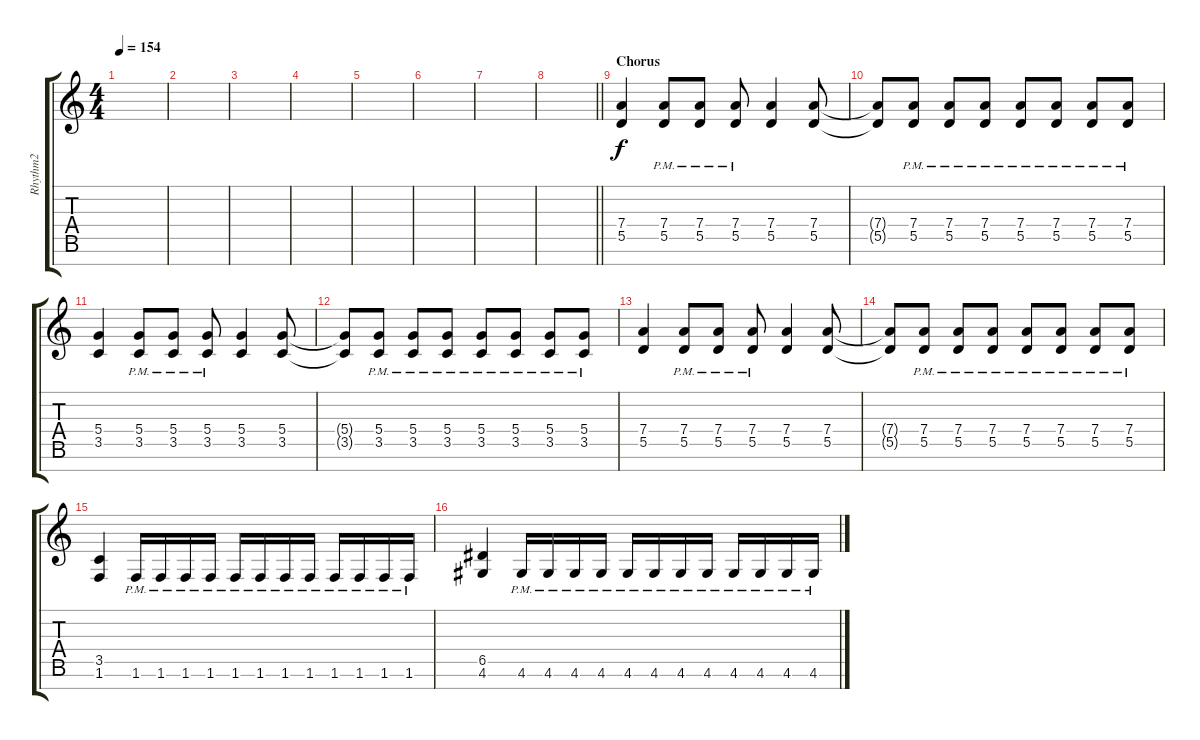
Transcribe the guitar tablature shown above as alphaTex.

\track ("Rhythm2" "Rhythm2") {instrument overdrivenguitar}
\staff {score tabs}
\tuning (E4 B3 G3 D3 A2 E2 B1) {hide}
\ts (4 4)
\tempo 154
\clef g2
\ks c
|
|
|
|
|
|
|
\barLineRight lightlight
|
\section ("" "Chorus")
(7.4 5.5).4 (7.4{pm} 5.5{pm}).8 (7.4{pm} 5.5{pm}).8 (7.4{pm} 5.5{pm}).8 (7.4 5.5).4 (7.4 5.5).8 |
(7.4{t} 5.5{t}).8 (7.4{pm} 5.5{pm}).8 (7.4{pm} 5.5{pm}).8 (7.4{pm} 5.5{pm}).8 (7.4{pm} 5.5{pm}).8 (7.4{pm} 5.5{pm}).8 (7.4{pm} 5.5{pm}).8 (7.4{pm} 5.5{pm}).8 |
(5.4 3.5).4 (5.4{pm} 3.5{pm}).8 (5.4{pm} 3.5{pm}).8 (5.4{pm} 3.5{pm}).8 (5.4 3.5).4 (5.4 3.5).8 |
(5.4{t} 3.5{t}).8 (5.4{pm} 3.5{pm}).8 (5.4{pm} 3.5{pm}).8 (5.4{pm} 3.5{pm}).8 (5.4{pm} 3.5{pm}).8 (5.4{pm} 3.5{pm}).8 (5.4{pm} 3.5{pm}).8 (5.4{pm} 3.5{pm}).8 |
(7.4 5.5).4 (7.4{pm} 5.5{pm}).8 (7.4{pm} 5.5{pm}).8 (7.4{pm} 5.5{pm}).8 (7.4 5.5).4 (7.4 5.5).8 |
(7.4{t} 5.5{t}).8 (7.4{pm} 5.5{pm}).8 (7.4{pm} 5.5{pm}).8 (7.4{pm} 5.5{pm}).8 (7.4{pm} 5.5{pm}).8 (7.4{pm} 5.5{pm}).8 (7.4{pm} 5.5{pm}).8 (7.4{pm} 5.5{pm}).8 |
(3.5 1.6).4 1.6{pm}.16 1.6{pm}.16 1.6{pm}.16 1.6{pm}.16 1.6{pm}.16 1.6{pm}.16 1.6{pm}.16 1.6{pm}.16 1.6{pm}.16 1.6{pm}.16 1.6{pm}.16 1.6{pm}.16 |
(6.5 4.6).4 4.6{pm}.16 4.6{pm}.16 4.6{pm}.16 4.6{pm}.16 4.6{pm}.16 4.6{pm}.16 4.6{pm}.16 4.6{pm}.16 4.6{pm}.16 4.6{pm}.16 4.6{pm}.16 4.6{pm}.16
